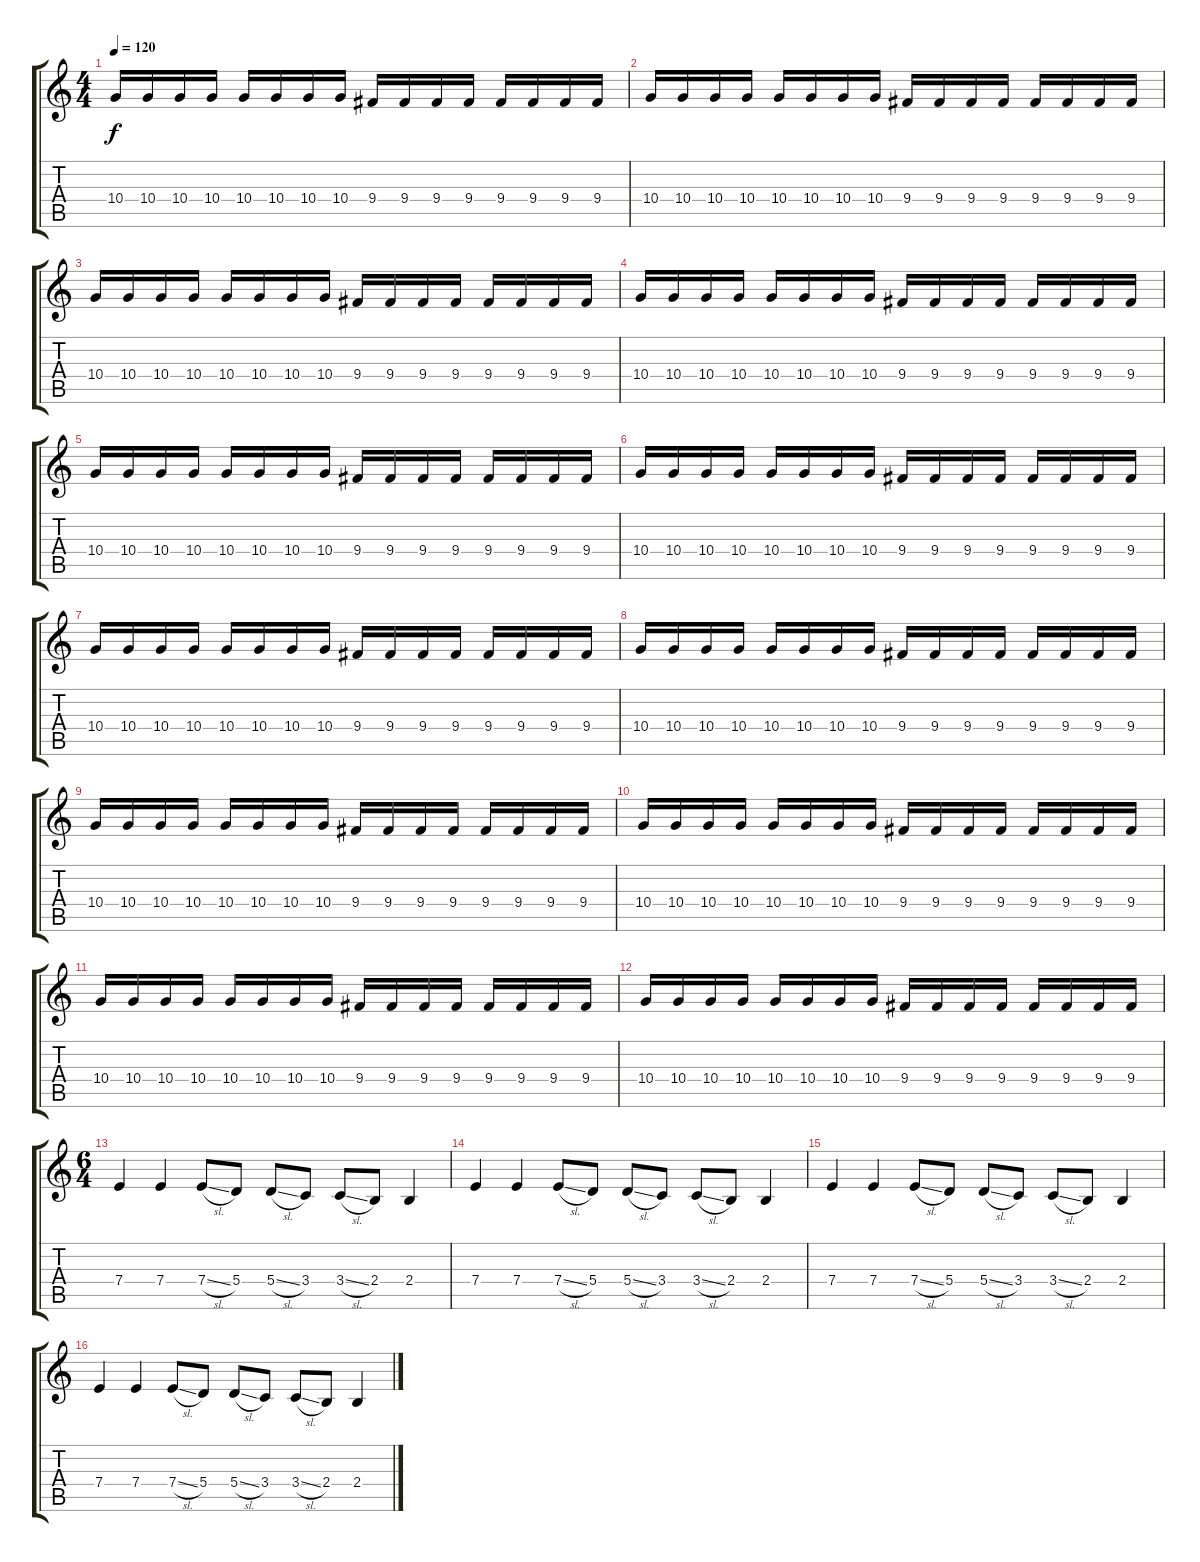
\track "" {instrument electricguitarclean}
\staff {score tabs}
\tuning (B3 Gb3 D3 A2 E2 B1) {hide}
\ts (4 4)
\tempo 120
\clef g2
\ks c
10.4.16{dy f} 10.4.16 10.4.16 10.4.16 10.4.16 10.4.16 10.4.16 10.4.16 9.4.16 9.4.16 9.4.16 9.4.16 9.4.16 9.4.16 9.4.16 9.4.16 |
10.4.16 10.4.16 10.4.16 10.4.16 10.4.16 10.4.16 10.4.16 10.4.16 9.4.16 9.4.16 9.4.16 9.4.16 9.4.16 9.4.16 9.4.16 9.4.16 |
10.4.16 10.4.16 10.4.16 10.4.16 10.4.16 10.4.16 10.4.16 10.4.16 9.4.16 9.4.16 9.4.16 9.4.16 9.4.16 9.4.16 9.4.16 9.4.16 |
10.4.16 10.4.16 10.4.16 10.4.16 10.4.16 10.4.16 10.4.16 10.4.16 9.4.16 9.4.16 9.4.16 9.4.16 9.4.16 9.4.16 9.4.16 9.4.16 |
10.4.16 10.4.16 10.4.16 10.4.16 10.4.16 10.4.16 10.4.16 10.4.16 9.4.16 9.4.16 9.4.16 9.4.16 9.4.16 9.4.16 9.4.16 9.4.16 |
10.4.16 10.4.16 10.4.16 10.4.16 10.4.16 10.4.16 10.4.16 10.4.16 9.4.16 9.4.16 9.4.16 9.4.16 9.4.16 9.4.16 9.4.16 9.4.16 |
10.4.16 10.4.16 10.4.16 10.4.16 10.4.16 10.4.16 10.4.16 10.4.16 9.4.16 9.4.16 9.4.16 9.4.16 9.4.16 9.4.16 9.4.16 9.4.16 |
10.4.16 10.4.16 10.4.16 10.4.16 10.4.16 10.4.16 10.4.16 10.4.16 9.4.16 9.4.16 9.4.16 9.4.16 9.4.16 9.4.16 9.4.16 9.4.16 |
10.4.16 10.4.16 10.4.16 10.4.16 10.4.16 10.4.16 10.4.16 10.4.16 9.4.16 9.4.16 9.4.16 9.4.16 9.4.16 9.4.16 9.4.16 9.4.16 |
10.4.16 10.4.16 10.4.16 10.4.16 10.4.16 10.4.16 10.4.16 10.4.16 9.4.16 9.4.16 9.4.16 9.4.16 9.4.16 9.4.16 9.4.16 9.4.16 |
10.4.16 10.4.16 10.4.16 10.4.16 10.4.16 10.4.16 10.4.16 10.4.16 9.4.16 9.4.16 9.4.16 9.4.16 9.4.16 9.4.16 9.4.16 9.4.16 |
10.4.16 10.4.16 10.4.16 10.4.16 10.4.16 10.4.16 10.4.16 10.4.16 9.4.16 9.4.16 9.4.16 9.4.16 9.4.16 9.4.16 9.4.16 9.4.16 |
\ts (6 4)
7.4.4 7.4.4 7.4{sl}.8 5.4.8 5.4{sl}.8 3.4.8 3.4{sl}.8 2.4.8 2.4.4 |
7.4.4 7.4.4 7.4{sl}.8 5.4.8 5.4{sl}.8 3.4.8 3.4{sl}.8 2.4.8 2.4.4 |
7.4.4 7.4.4 7.4{sl}.8 5.4.8 5.4{sl}.8 3.4.8 3.4{sl}.8 2.4.8 2.4.4 |
7.4.4 7.4.4 7.4{sl}.8 5.4.8 5.4{sl}.8 3.4.8 3.4{sl}.8 2.4.8 2.4.4
